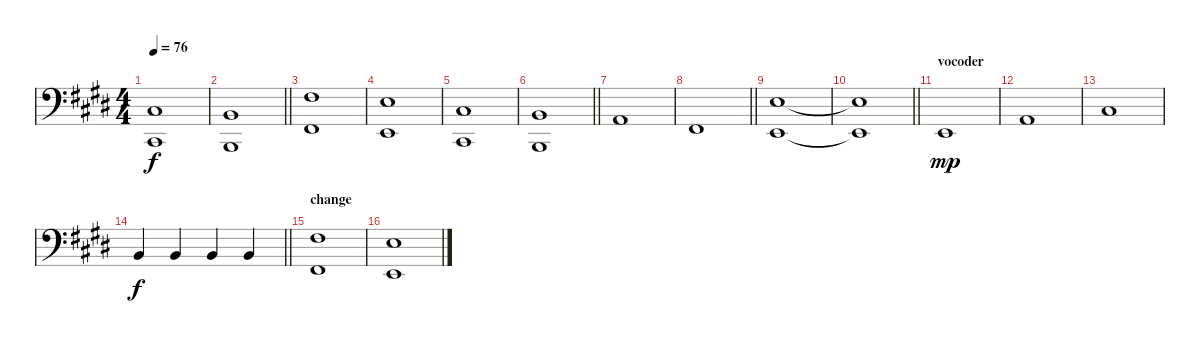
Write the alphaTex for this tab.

\track "" {instrument brightacousticpiano}
\staff {score}
\tuning (G2 D2 A1 E1 B0) {hide}
\ts (4 4)
\tempo 76
\clef f4
\ks e
(6.1 4.3).1{dy f} |
\barLineRight lightlight
(4.1 2.3).1 |
(11.1 9.3).1 |
(9.1 7.3).1 |
(6.1 4.3).1 |
\barLineRight lightlight
(4.1 2.3).1 |
2.1.1 |
\barLineRight lightlight
4.2.1 |
(9.1 7.3).1 |
\barLineRight lightlight
(9.1{t} 7.3{t}).1 |
\section ("" "vocoder")
2.2.1{dy mp} |
2.1.1 |
6.1.1 |
\barLineRight lightlight
4.1.4{dy f} 4.1.4 4.1.4 4.1.4 |
\section ("" "change")
(11.1 9.3).1 |
(9.1 7.3).1
